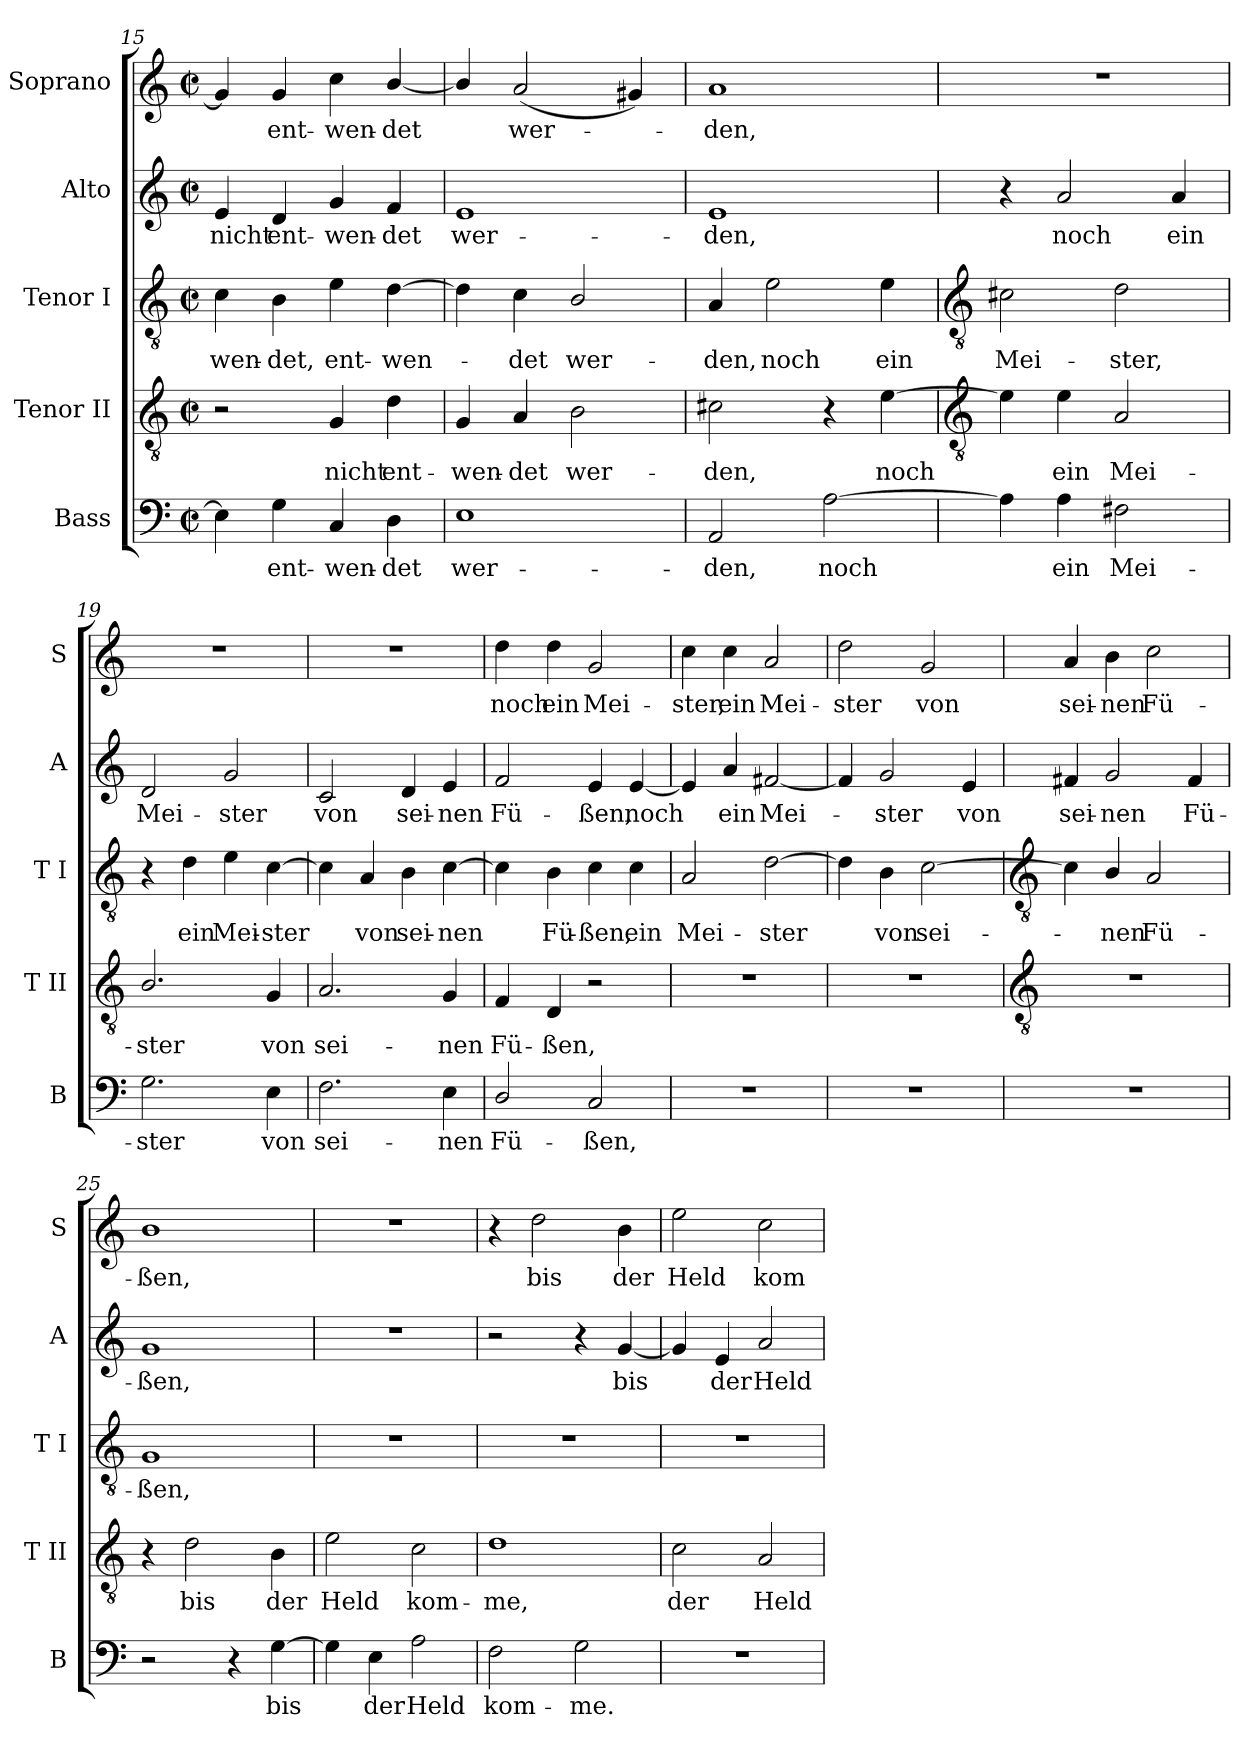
**kern	**text	**kern	**text	**kern	**text	**kern	**text	**kern	**text
*part5	*part5	*part4	*part4	*part3	*part3	*part2	*part2	*part1	*part1
*staff5	*staff5	*staff4	*staff4	*staff3	*staff3	*staff2	*staff2	*staff1	*staff1
*I"Bass	*	*I"Tenor II	*	*I"Tenor I	*	*I"Alto	*	*I"Soprano	*
*I'B	*	*I'T II	*	*I'T I	*	*I'A	*	*I'S	*
*clefF4	*	*clefGv2	*	*clefGv2	*	*clefG2	*	*clefG2	*
*k[]	*	*k[]	*	*k[]	*	*k[]	*	*k[]	*
*C:	*	*C:	*	*C:	*	*C:	*	*C:	*
*M2/2	*	*M2/2	*	*M2/2	*	*M2/2	*	*M2/2	*
*met(c|)	*	*met(c|)	*	*met(c|)	*	*met(c|)	*	*met(c|)	*
=15	=15	=15	=15	=15	=15	=15	=15	=15	=15
!	!	!	!	!	!LO:LY:b	!	!LO:LY:b	!	!
4E]	.	2r	.	4c	-wen-	4e	nicht	4g]	.
!	!LO:LY:b	!	!	!	!LO:LY:b	!	!LO:LY:b	!	!LO:LY:b
4G	ent-	.	.	4B	-det,	4d	ent-	4g	ent-
!	!LO:LY:b	!	!LO:LY:b	!	!LO:LY:b	!	!LO:LY:b	!	!LO:LY:b
4C	-wen-	4G	nicht	4e	ent-	4g	-wen-	4cc	-wen-
!	!LO:LY:b	!	!LO:LY:b	!	!LO:LY:b	!	!LO:LY:b	!	!LO:LY:b
4D	-det	4d	ent-	[4d	-wen-	4f	-det	[4b/	-det
=16	=16	=16	=16	=16	=16	=16	=16	=16	=16
!	!LO:LY:b	!	!LO:LY:b	!	!	!	!LO:LY:b	!	!
1E	wer-	4G	-wen-	4d]	.	1e	wer-	4b/]	.
!	!	!	!LO:LY:b	!	!LO:LY:b	!	!	!	!LO:LY:b
.	.	4A	-det	4c	det	.	.	(<2a	wer-
!	!	!	!LO:LY:b	!	!LO:LY:b	!	!	!	!
.	.	2B	wer-	2B/	wer-	.	.	.	.
.	.	.	.	.	.	.	.	4g#X)	.
=17	=17	=17	=17	=17	=17	=17	=17	=17	=17
!	!LO:LY:b	!	!LO:LY:b	!	!LO:LY:b	!	!LO:LY:b	!	!LO:LY:b
2AA	-den,	2c#X	-den,	4A	-den,	1e	-den,	1a	den,
!	!	!	!	!	!LO:LY:b	!	!	!	!
.	.	.	.	2e	noch	.	.	.	.
!	!LO:LY:b	!	!	!	!	!	!	!	!
[2A	noch	4r	.	.	.	.	.	.	.
!	!	!	!LO:LY:b	!	!LO:LY:b	!	!	!	!
.	.	[4e	noch	4e	ein	.	.	.	.
!!LO:LB:g=z
=18	=18	=18	=18	=18	=18	=18	=18	=18	=18
*	*	*clefGv2	*	*clefGv2	*	*	*	*	*
!	!	!	!	!	!LO:LY:b	!	!	!	!
4A]	.	4e]	.	2c#X	Mei-	4r	.	1r	.
!	!LO:LY:b	!	!LO:LY:b	!	!	!	!LO:LY:b	!	!
4A	ein	4e	ein	.	.	2a	noch	.	.
!	!LO:LY:b	!	!LO:LY:b	!	!LO:LY:b	!	!	!	!
2F#X	Mei-	2A	Mei-	2d	-ster,	.	.	.	.
!	!	!	!	!	!	!	!LO:LY:b	!	!
.	.	.	.	.	.	4a	ein	.	.
=19	=19	=19	=19	=19	=19	=19	=19	=19	=19
!	!LO:LY:b	!	!LO:LY:b	!	!	!	!LO:LY:b	!	!
2.G	-ster	2.B/	-ster	4r	.	2d	Mei-	1r	.
!	!	!	!	!	!LO:LY:b	!	!	!	!
.	.	.	.	4d	ein	.	.	.	.
!	!	!	!	!	!LO:LY:b	!	!LO:LY:b	!	!
.	.	.	.	4e	Mei-	2g	-ster	.	.
!	!LO:LY:b	!	!LO:LY:b	!	!LO:LY:b	!	!	!	!
4E	von	4G	von	[4c	-ster	.	.	.	.
=20	=20	=20	=20	=20	=20	=20	=20	=20	=20
!	!LO:LY:b	!	!LO:LY:b	!	!	!	!LO:LY:b	!	!
2.F	sei-	2.A	sei-	4c]	.	2c	von	1r	.
!	!	!	!	!	!LO:LY:b	!	!	!	!
.	.	.	.	4A	von	.	.	.	.
!	!	!	!	!	!LO:LY:b	!	!LO:LY:b	!	!
.	.	.	.	4B	sei-	4d	sei-	.	.
!	!LO:LY:b	!	!LO:LY:b	!	!LO:LY:b	!	!LO:LY:b	!	!
4E	-nen	4G	-nen	[4c	-nen	4e	-nen	.	.
=21	=21	=21	=21	=21	=21	=21	=21	=21	=21
!	!LO:LY:b	!	!LO:LY:b	!	!	!	!LO:LY:b	!	!LO:LY:b
2D/	Fü-	4F	Fü-	4c]	.	2f	Fü-	4dd	noch
!	!	!	!LO:LY:b	!	!LO:LY:b	!	!	!	!LO:LY:b
.	.	4D	-ßen,	4B	Fü-	.	.	4dd	ein
!	!LO:LY:b	!	!	!	!LO:LY:b	!	!LO:LY:b	!	!LO:LY:b
2C	-ßen,	2r	.	4c	-ßen,	4e	-ßen,	2g	Mei-
!	!	!	!	!	!LO:LY:b	!	!LO:LY:b	!	!
.	.	.	.	4c	ein	[4e	noch	.	.
=22	=22	=22	=22	=22	=22	=22	=22	=22	=22
!	!	!	!	!	!LO:LY:b	!	!	!	!LO:LY:b
1r	.	1r	.	2A	Mei-	4e]	.	4cc	-ster,
!	!	!	!	!	!	!	!LO:LY:b	!	!LO:LY:b
.	.	.	.	.	.	4a	ein	4cc	ein
!	!	!	!	!	!LO:LY:b	!	!LO:LY:b	!	!LO:LY:b
.	.	.	.	[2d	-ster	[2f#X	Mei-	2a	Mei-
=23	=23	=23	=23	=23	=23	=23	=23	=23	=23
!	!	!	!	!	!	!	!	!	!LO:LY:b
1r	.	1r	.	4d]	.	4f#]	.	2dd	-ster
!	!	!	!	!	!LO:LY:b	!	!LO:LY:b	!	!
.	.	.	.	4B	von	2g	ster	.	.
!	!	!	!	!	!LO:LY:b	!	!	!	!LO:LY:b
.	.	.	.	[2c	sei-	.	.	2g	von
!	!	!	!	!	!	!	!LO:LY:b	!	!
.	.	.	.	.	.	4e	von	.	.
!!LO:LB:g=z
=24	=24	=24	=24	=24	=24	=24	=24	=24	=24
*	*	*clefGv2	*	*clefGv2	*	*	*	*	*
!	!	!	!	!	!	!	!LO:LY:b	!	!LO:LY:b
1r	.	1r	.	4c]	.	4f#X	sei-	4a	sei-
!	!	!	!	!	!LO:LY:b	!	!LO:LY:b	!	!LO:LY:b
.	.	.	.	4B/	nen	2g	-nen	4b	-nen
!	!	!	!	!	!LO:LY:b	!	!	!	!LO:LY:b
.	.	.	.	2A	Fü-	.	.	2cc	Fü-
!	!	!	!	!	!	!	!LO:LY:b	!	!
.	.	.	.	.	.	4f#	Fü-	.	.
=25	=25	=25	=25	=25	=25	=25	=25	=25	=25
!	!	!	!	!	!LO:LY:b	!	!LO:LY:b	!	!LO:LY:b
2r	.	4r	.	1G	-ßen,	1g	-ßen,	1b	-ßen,
!	!	!	!LO:LY:b	!	!	!	!	!	!
.	.	2d	bis	.	.	.	.	.	.
4r	.	.	.	.	.	.	.	.	.
!	!LO:LY:b	!	!LO:LY:b	!	!	!	!	!	!
[4G	bis	4B	der	.	.	.	.	.	.
=26	=26	=26	=26	=26	=26	=26	=26	=26	=26
!	!	!	!LO:LY:b	!	!	!	!	!	!
4G]	.	2e	Held	1r	.	1r	.	1r	.
!	!LO:LY:b	!	!	!	!	!	!	!	!
4E	der	.	.	.	.	.	.	.	.
!	!LO:LY:b	!	!LO:LY:b	!	!	!	!	!	!
2A	Held	2c	kom-	.	.	.	.	.	.
=27	=27	=27	=27	=27	=27	=27	=27	=27	=27
!	!LO:LY:b	!	!LO:LY:b	!	!	!	!	!	!
2F	kom-	1d	-me,	1r	.	2r	.	4r	.
!	!	!	!	!	!	!	!	!	!LO:LY:b
.	.	.	.	.	.	.	.	2dd	bis
!	!LO:LY:b	!	!	!	!	!	!	!	!
2G	-me.	.	.	.	.	4r	.	.	.
!	!	!	!	!	!	!	!LO:LY:b	!	!LO:LY:b
.	.	.	.	.	.	[4g	bis	4b	der
=28	=28	=28	=28	=28	=28	=28	=28	=28	=28
!	!	!	!LO:LY:b	!	!	!	!	!	!LO:LY:b
1r	.	2c	der	1r	.	4g]	.	2ee	Held
!	!	!	!	!	!	!	!LO:LY:b	!	!
.	.	.	.	.	.	4e	der	.	.
!	!	!	!LO:LY:b	!	!	!	!LO:LY:b	!	!LO:LY:b
.	.	2A	Held	.	.	2a	Held	2cc	kom-
=	=	=	=	=	=	=	=	=	=
*-	*-	*-	*-	*-	*-	*-	*-	*-	*-
